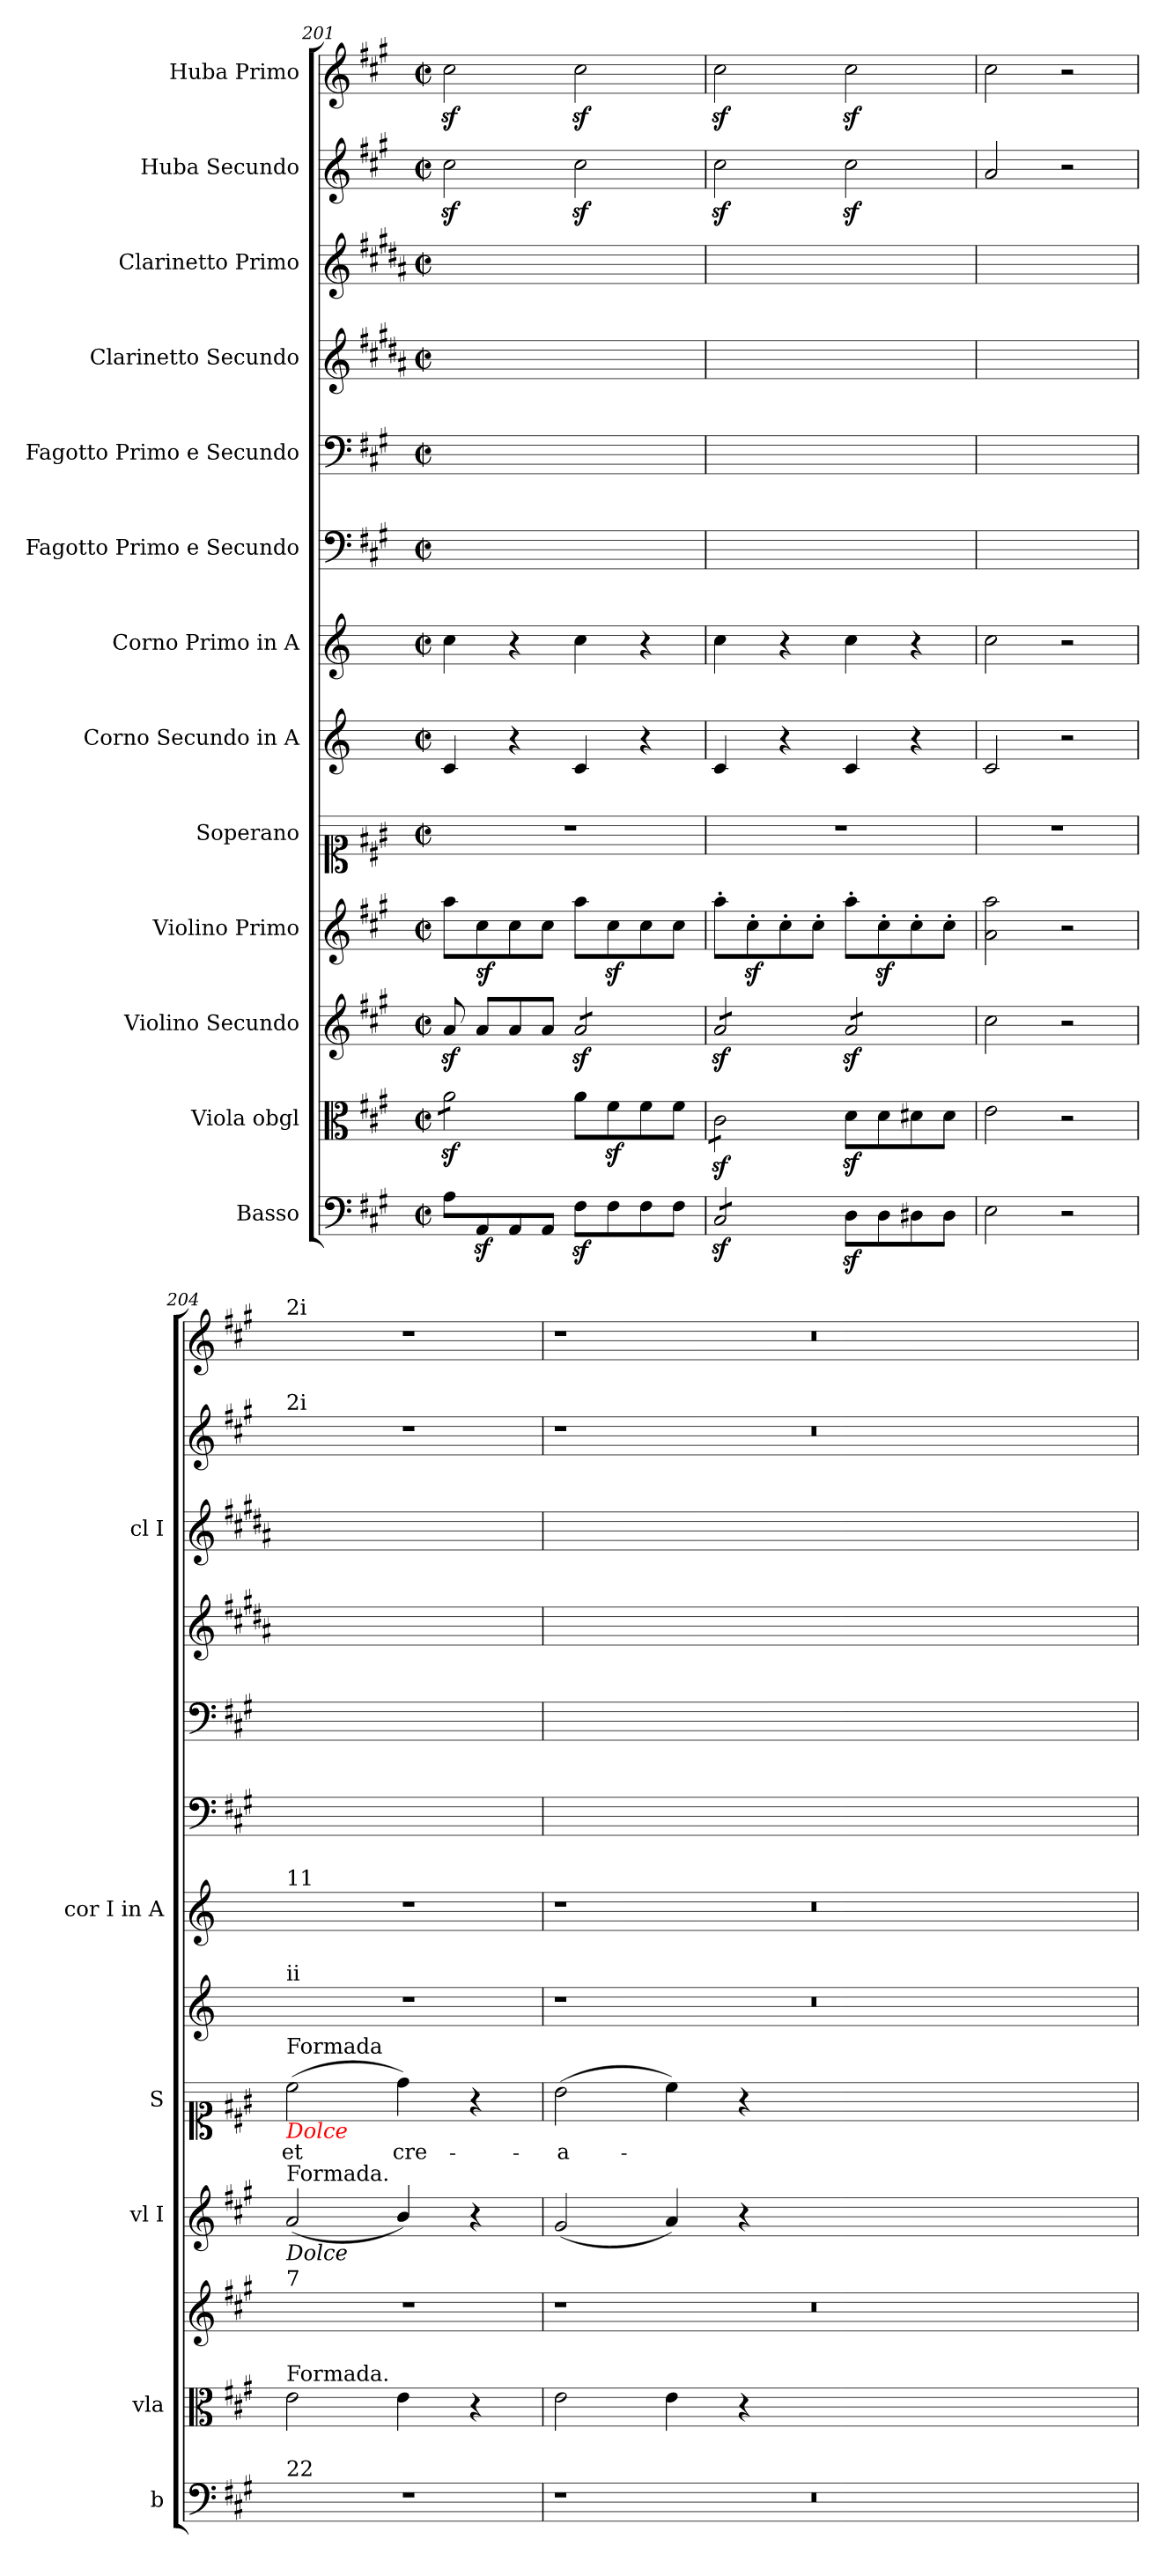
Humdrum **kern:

**kern	**kern	**dynam	**kern	**kern	**dynam	**kern	**text	**kern	**kern	**kern	**kern	**kern	**kern	**kern	**kern
*part13	*part12	*part12	*part11	*part10	*part10	*part9	*part9	*part8	*part7	*part6	*part5	*part4	*part3	*part2	*part1
*staff13	*staff12	*staff12	*staff11	*staff10	*staff10	*staff9	*staff9	*staff8	*staff7	*staff6	*staff5	*staff4	*staff3	*staff2	*staff1
*I"Basso	*I"Viola obgl	*	*I"Violino Secundo	*I"Violino Primo	*	*I"Soperano	*	*I"Corno Secundo in A	*I"Corno Primo in A	*I"Fagotto Primo e Secundo	*I"Fagotto Primo e Secundo	*I"Clarinetto Secundo	*I"Clarinetto Primo	*I"Huba Secundo	*I"Huba Primo
*I'b	*I'vla	*	*	*I'vl I	*	*I'S	*	*	*I'cor I in A	*	*	*	*I'cl I	*	*
*clefF4	*clefC3	*	*clefG2	*clefG2	*	*clefC1	*	*clefG2	*clefG2	*clefF4	*clefF4	*clefG2	*clefG2	*clefG2	*clefG2
*	*	*	*	*	*	*	*	*ITrd2c3	*ITrd2c3	*	*	*ITrd1c2	*ITrd1c2	*	*
*k[f#c#g#]	*k[f#c#g#]	*	*k[f#c#g#]	*k[f#c#g#]	*	*k[f#c#g#]	*	*k[f#c#g#]	*k[f#c#g#]	*k[f#c#g#]	*k[f#c#g#]	*k[f#c#g#]	*k[f#c#g#]	*k[f#c#g#]	*k[f#c#g#]
*A:	*A:	*	*A:	*A:	*	*A:	*	*A:	*A:	*A:	*A:	*A:	*A:	*A:	*A:
*M2/2	*M2/2	*	*M2/2	*M2/2	*	*M2/2	*	*M2/2	*M2/2	*M2/2	*M2/2	*M2/2	*M2/2	*M2/2	*M2/2
*met(c|)	*met(c|)	*	*met(c|)	*met(c|)	*	*met(c|)	*	*met(c|)	*met(c|)	*met(c|)	*met(c|)	*met(c|)	*met(c|)	*met(c|)	*met(c|)
=201	=201	=201	=201	=201	=201	=201	=201	=201	=201	=201	=201	=201	=201	=201	=201
*	*tremolo	*	*	*	*	*	*	*	*	*	*	*	*	*	*
8A\L	8az\L	.	8az/	8aa\L	.	1r	.	4A/	4a\	8A\Lyy	8A\Lyy	1ryy	1ryy	2cc#z\	2cc#z\
!	!	!	!	!	!LO:DY:b	!	!	!	!	!	!	!	!	!	!
8AAz/	8az\	.	8a/L	8cc#\	sf.	.	.	.	.	8AA\yy	8AA\yy	.	.	.	.
8AA/	8az\	.	8a/	8cc#\	.	.	.	4r	4r	8AA\yy	8AA\yy	.	.	.	.
8AA/J	8az\J	.	8a/J	8cc#\J	.	.	.	.	.	8AA\Jyy	8AA\Jyy	.	.	.	.
*	*Xtremolo	*	*	*	*	*	*	*	*	*	*	*	*	*	*
*	*	*	*tremolo	*	*	*	*	*	*	*	*	*	*	*	*
8F#z\L	8a\L	.	8az/L	8aa\L	.	.	.	4A/	4a\	8F#\Lyy	8F#\Lyy	.	.	2cc#z\	2cc#z\
8F#\	8f#z\	.	8az/	8cc#z\	.	.	.	.	.	8F#\yy	8F#\yy	.	.	.	.
8F#\	8f#\	.	8az/	8cc#\	.	.	.	4r	4r	8F#\yy	8F#\yy	.	.	.	.
8F#\J	8f#\J	.	8az/J	8cc#\J	.	.	.	.	.	8F#\Jyy	8F#\Jyy	.	.	.	.
=202	=202	=202	=202	=202	=202	=202	=202	=202	=202	=202	=202	=202	=202	=202	=202
*tremolo	*	*	*	*	*	*	*	*	*	*	*	*	*	*	*
*	*tremolo	*	*	*	*	*	*	*	*	*	*	*	*	*	*
8C#z/L	8c#z\L	.	8az/L	8aa'\L	.	1r	.	4A/	4a\	8C#/Lyy	8C#/Lyy	1ryy	1ryy	2cc#z\	2cc#z\
8C#z/	8c#z\	.	8az/	8cc#z'\	.	.	.	.	.	8C#/yy	8C#/yy	.	.	.	.
8C#z/	8c#z\	.	8az/	8cc#'\	.	.	.	4r	4r	8C#/yy	8C#/yy	.	.	.	.
8C#z/J	8c#z\J	.	8az/J	8cc#'\J	.	.	.	.	.	8C#/Jyy	8C#/Jyy	.	.	.	.
*	*Xtremolo	*	*	*	*	*	*	*	*	*	*	*	*	*	*
*Xtremolo	*	*	*	*	*	*	*	*	*	*	*	*	*	*	*
8Dz\L	8dz\L	.	8az/L	8aa'\L	.	.	.	4A/	4a\	8D\Lyy	8D\Lyy	.	.	2cc#z\	2cc#z\
8D\	8d\	.	8az/	8cc#z'\	.	.	.	.	.	8D\yy	8D\yy	.	.	.	.
8D#X\	8d#X\	.	8az/	8cc#'\	.	.	.	4r	4r	8D#X\yy	8D#X\yy	.	.	.	.
8D#\J	8d#\J	.	8az/J	8cc#'\J	.	.	.	.	.	8D#\Jyy	8D#\Jyy	.	.	.	.
*	*	*	*Xtremolo	*	*	*	*	*	*	*	*	*	*	*	*
=203	=203	=203	=203	=203	=203	=203	=203	=203	=203	=203	=203	=203	=203	=203	=203
2E\	2e\	.	2cc#\	2a\ 2aa\	.	1r	.	2A/	2a\	2E\yy	2E\yy	1ryy	1ryy	2a/	2cc#\
2r	2r	.	2r	2r	.	.	.	2r	2r	2ryy	2ryy	.	.	2r	2r
=204	=204	=204	=204	=204	=204	=204	=204	=204	=204	=204	=204	=204	=204	=204	=204
!	!	!	!	!	!	!	!	!	!	!	!	!	!	!	!LO:TX:a:t=2i
!	!	!	!	!	!	!	!	!	!	!	!	!	!	!LO:TX:a:t=2i	!
!	!	!	!	!	!	!	!	!	!LO:TX:a:t=11	!	!	!	!	!	!
!	!	!	!	!	!	!	!	!LO:TX:a:t=ii	!	!	!	!	!	!	!
!	!	!	!	!	!	!LO:TX:b:i:color=red:t=Dolce	!	!	!	!	!	!	!	!	!
!	!	!	!	!	!	!LO:TX:a:t=Formada	!	!	!	!	!	!	!	!	!
!	!	!	!	!LO:TX:a:t=Formada.	!	!	!	!	!	!	!	!	!	!	!
!	!	!	!	!LO:TX:b:i:t=Dolce	!	!	!	!	!	!	!	!	!	!	!
!	!	!	!LO:TX:a:t=7	!	!	!	!	!	!	!	!	!	!	!	!
!	!LO:TX:a:t=Formada.	!	!	!	!	!	!	!	!	!	!	!	!	!	!
!LO:TX:a:t=22	!	!	!	!	!	!	!	!	!	!	!	!	!	!	!
!	!	!LO:DY:b	!	!	!	!	!	!	!	!	!	!	!	!	!
1r	2e\	pia.	1r	(2a/	.	(2cc#\	et	1r	1r	1ryy	1ryy	1ryy	1ryy	1r	1r
.	4e\	.	.	4b/)	.	4dd\)	cre-	.	.	.	.	.	.	.	.
.	4r	.	.	4r	.	4r	.	.	.	.	.	.	.	.	.
=205	=205	=205	=205	=205	=205	=205	=205	=205	=205	=205	=205	=205	=205	=205	=205
1r	2e\	.	1r	(2g#/	.	(2b\	-a-	1r	1r	1ryy	1ryy	1ryy	1ryy	1r	1r
.	4e\	.	.	4a/)	.	4cc#\)	.	.	.	.	.	.	.	.	.
.	4r	.	.	4r	.	4r	.	.	.	.	.	.	.	.	.
0.r	0.ryy	.	0.r	0.ryy	.	0.ryy	.	0.r	0.r	0.ryy	0.ryy	0.ryy	0.ryy	0.r	0.r
=	=	=	=	=	=	=	=	=	=	=	=	=	=	=	=
*-	*-	*-	*-	*-	*-	*-	*-	*-	*-	*-	*-	*-	*-	*-	*-
